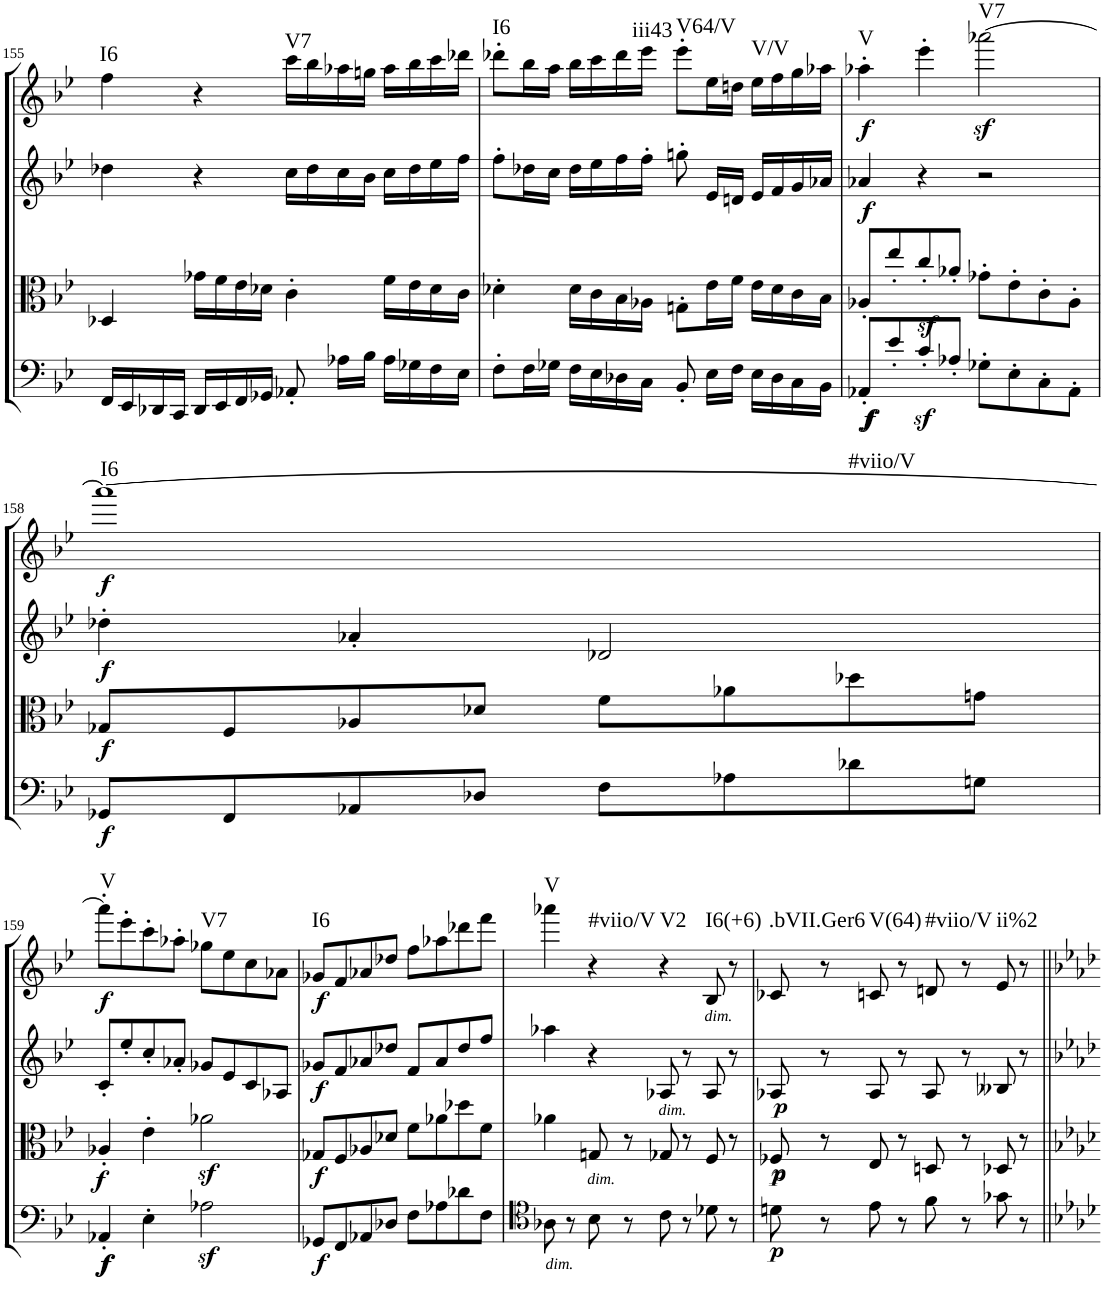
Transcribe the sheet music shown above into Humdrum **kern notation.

**kern	**dynam	**kern	**dynam	**kern	**dynam	**kern	**dynam	**harte
*part4	*part4	*part3	*part3	*part2	*part2	*part1	*part1	*part1
*staff4	*staff4	*staff3	*staff3	*staff2	*staff2	*staff1	*staff1	*
*I"Violoncello.	*	*I"Viola.	*	*I"Violino II.	*	*I"Violino I.	*	*
*I'Vc	*	*I'Vla	*	*I'Vln	*	*I'Vln	*	*
!!LO:PB:g=z
*clefF4	*	*clefC3	*	*clefG2	*	*clefG2	*	*
*k[b-e-]	*	*k[b-e-]	*	*k[b-e-]	*	*k[b-e-]	*	*
*B-:	*	*B-:	*	*B-:	*	*B-:	*	*
*M4/4	*	*M4/4	*	*M4/4	*	*M4/4	*	*
*met(c)	*	*met(c)	*	*met(c)	*	*met(c)	*	*
=155	=155	=155	=155	=155	=155	=155	=155	=155
!	!	!	!	!	!	!	!	!LO:H:kt=I6
16FF/LL	.	4D-X/	.	4dd-X\	.	4ff\	.	N
16EE-/	.	.	.	.	.	.	.	.
16DD-X/	.	.	.	.	.	.	.	.
16CC/JJ	.	.	.	.	.	.	.	.
16DD-/LL	.	16g-X\LL	.	4r	.	4r	.	.
16EE-/	.	16f\	.	.	.	.	.	.
16FF/	.	16e-\	.	.	.	.	.	.
16GG-X/JJ	.	16d-X\JJ	.	.	.	.	.	.
!	!	!	!	!	!	!	!	!LO:H:kt=V7
8AA-X'/	.	4c'\	.	16cc\LL	.	16ccc\LL	.	N
.	.	.	.	16dd-\	.	16bb-\	.	.
16A-X\LL	.	.	.	16cc\	.	16aa-X\	.	.
16B-\JJ	.	.	.	16b-\JJ	.	16ggn\JJ	.	.
16A-\LL	.	16f\LL	.	16cc\LL	.	16aa-\LL	.	.
16G-X\	.	16e-\	.	16dd-\	.	16bb-\	.	.
16F\	.	16d-\	.	16ee-\	.	16ccc\	.	.
16E-\JJ	.	16c\JJ	.	16ff\JJ	.	16ddd-X\JJ	.	.
=156	=156	=156	=156	=156	=156	=156	=156	=156
!	!	!	!	!	!	!	!	!LO:H:kt=I6
8F'\L	.	4d-X'\	.	8ff'\L	.	8ddd-X'\L	.	N
16F\L	.	.	.	16dd-X\L	.	16bb-\L	.	.
16G-X\JJ	.	.	.	16cc\JJ	.	16aa\JJ	.	.
16F\LL	.	16d-\LL	.	16dd-\LL	.	16bb-\LL	.	.
16E-\	.	16c\	.	16ee-\	.	16ccc\	.	.
16D-X\	.	16B-\	.	16ff\	.	16ddd-\	.	.
!	!	!	!	!	!	!	!	!LO:H:kt=iii43
16C\JJ	.	16A-X\JJ	.	16ff'\JJ	.	16eee-\JJ	.	N
!	!	!	!	!	!	!	!	!LO:H:kt=V64/V
8BB-'/	.	8Gn'\L	.	8ggn'\	.	8eee-'\L	.	N
16E-\LL	.	16e-\L	.	16e-/LL	.	16ee-\L	.	.
16F\JJ	.	16f\JJ	.	16dn/JJ	.	16ddn\JJ	.	.
!	!	!	!	!	!	!	!	!LO:H:kt=V/V
16E-\LL	.	16e-\LL	.	16e-/LL	.	16ee-\LL	.	N
16D-\	.	16d-\	.	16f/	.	16ff\	.	.
16C\	.	16c\	.	16g/	.	16gg\	.	.
16BB-\JJ	.	16B-\JJ	.	16a-X/JJ	.	16aa-X\JJ	.	.
=157	=157	=157	=157	=157	=157	=157	=157	=157
!	!LO:DY:b	!	!	!	!	!	!	!
!	!LO:DY:n=1:b	!	!	!	!LO:DY:b	!	!LO:DY:b	!LO:H:kt=V
8AA-X'/L	f f	8A-X'/L	.	4a-X/	f	4aa-X'\	f	N
8e-'/	.	8ee-'/	.	.	.	.	.	.
8cz<'/	.	8ccz<'/	.	4r	.	4eee-'\	.	.
8A-X'/J	.	8a-X'/J	.	.	.	.	.	.
!	!	!	!	!	!	!	!LO:DY:b	!LO:H:kt=V7
8G-X'\L	.	8g-X'\L	.	2r	.	[2aaa-X\	sf	N
8E-'\	.	8e-'\	.	.	.	.	.	.
8C'\	.	8c'\	.	.	.	.	.	.
8AA-'\J	.	8A-'\J	.	.	.	.	.	.
!!LO:LB:g=z
=158	=158	=158	=158	=158	=158	=158	=158	=158
!	!LO:DY:b	!	!LO:DY:b	!	!LO:DY:b	!	!LO:DY:b	!LO:H:n=1:kt=I6
!	!	!	!	!	!	!	!	!LO:H:n=2:kt=#viio/V
8GG-X/L	f	8G-X/L	f	4dd-X'\	f	1aaa-_	f	N N
8FF/	.	8F/	.	.	.	.	.	.
8AA-X/	.	8A-X/	.	4a-X'/	.	.	.	.
8D-X/J	.	8d-X/J	.	.	.	.	.	.
8F\L	.	8f\L	.	2d-X/	.	.	.	.
8A-X\	.	8a-X\	.	.	.	.	.	.
8d-X\	.	8dd-X\	.	.	.	.	.	.
8Gn\J	.	8gn\J	.	.	.	.	.	.
!!LO:LB:g=z
=159	=159	=159	=159	=159	=159	=159	=159	=159
!	!LO:DY:b	!	!	!	!	!	!	!
!	!LO:DY:n=1:b	!	!LO:DY:b	!	!	!	!LO:DY:b	!LO:H:kt=V
4AA-X'/	f f	4A-X'/	f	8c'/L	.	8aaa-'\L]	f	N
.	.	.	.	8ee-'/	.	8eee-'\	.	.
4E-'\	.	4e-'\	.	8cc'/	.	8ccc'\	.	.
.	.	.	.	8a-X'/J	.	8aa-X'\J	.	.
!	!	!	!	!	!	!	!	!LO:H:kt=V7
2A-Xz<\	.	2a-Xz<\	.	8g-X/L	.	8gg-X\L	.	N
.	.	.	.	8e-/	.	8ee-\	.	.
.	.	.	.	8c/	.	8cc\	.	.
.	.	.	.	8A-X/J	.	8a-X\J	.	.
=160	=160	=160	=160	=160	=160	=160	=160	=160
!	!LO:DY:b	!	!LO:DY:b	!	!LO:DY:b	!	!LO:DY:b	!LO:H:kt=I6
8GG-X/L	f	8G-X/L	f	8g-X/L	f	8g-X/L	f	N
8FF/	.	8F/	.	8f/	.	8f/	.	.
8AA-X/	.	8A-X/	.	8a-X/	.	8a-X/	.	.
8D-X/J	.	8d-X/J	.	8dd-X/J	.	8dd-X/J	.	.
8F\L	.	8f\L	.	8f/L	.	8ff\L	.	.
8A-X\	.	8a-X\	.	8a-/	.	8aa-X\	.	.
8d-X\	.	8dd-X\	.	8dd-/	.	8ddd-X\	.	.
8F\J	.	8f\J	.	8ff/J	.	8fff\J	.	.
=161	=161	=161	=161	=161	=161	=161	=161	=161
*clefC4	*	*	*	*	*	*	*	*
!LO:TX:b:i:t=dim.	!	!	!	!	!	!	!	!LO:H:kt=V
8A-X\	.	4a-X\	.	4aa-X\	.	4aaa-X\	.	N
8r	.	.	.	.	.	.	.	.
!	!	!LO:TX:b:i:t=dim.	!	!	!	!	!	!LO:H:kt=#viio/V
8B-\	.	8Gn/	.	4r	.	4r	.	N
8r	.	8r	.	.	.	.	.	.
!	!	!	!	!LO:TX:b:i:t=dim.	!	!	!	!LO:H:kt=V2
8c\	.	8G-X/	.	8A-X/	.	4r	.	N
8r	.	8r	.	8r	.	.	.	.
!	!	!	!	!	!	!LO:TX:b:i:t=dim.	!	!LO:H:kt=I6(+6)
8d-X\	.	8F/	.	8A-/	.	8B-/	.	N
8r	.	8r	.	8r	.	8r	.	.
=162	=162	=162	=162	=162	=162	=162	=162	=162
!	!LO:DY:b	!	!LO:DY:b	!	!	!	!	!
!	!	!	!LO:DY:n=1:b	!	!LO:DY:b	!	!	!LO:H:kt=.bVII.Ger6
8dn\	p	8F-X/	p p	8A-X/	p	8c-X/	.	N
8r	.	8r	.	8r	.	8r	.	.
!	!	!	!	!	!	!	!	!LO:H:kt=V(64)
8e-\	.	8E-/	.	8A-/	.	8cn/	.	N
8r	.	8r	.	8r	.	8r	.	.
!	!	!	!	!	!	!	!	!LO:H:kt=#viio/V
8f\	.	8Dn/	.	8A-/	.	8dn/	.	N
8r	.	8r	.	8r	.	8r	.	.
!	!	!	!	!	!	!	!	!LO:H:kt=ii%2
8g-X\	.	8D-X/	.	8B--X/	.	8e-/	.	N
8r	.	8r	.	8r	.	8r	.	.
=||	=||	=||	=||	=||	=||	=||	=||	=||
*-	*-	*-	*-	*-	*-	*-	*-	*-
